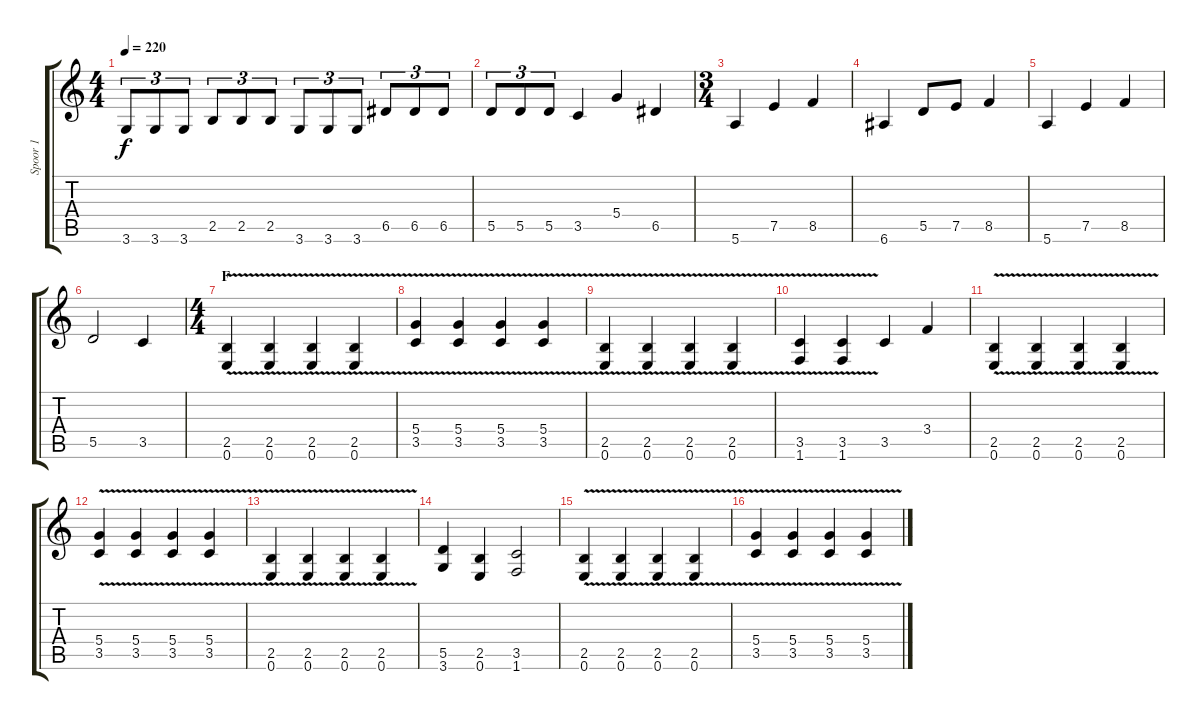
\track ("Spoor 1" "Spoor 1") {instrument overdrivenguitar}
\staff {score tabs}
\tuning (E4 B3 G3 D3 A2 E2) {hide}
\ts (4 4)
\tempo 220
\clef g2
\ks c
3.6.8{tu (3 2) dy f} 3.6.8{tu (3 2)} 3.6.8{tu (3 2)} 2.5.8{tu (3 2)} 2.5.8{tu (3 2)} 2.5.8{tu (3 2)} 3.6.8{tu (3 2)} 3.6.8{tu (3 2)} 3.6.8{tu (3 2)} 6.5.8{tu (3 2)} 6.5.8{tu (3 2)} 6.5.8{tu (3 2)} |
5.5.8{tu (3 2)} 5.5.8{tu (3 2)} 5.5.8{tu (3 2)} 3.5.4 5.4.4 6.5.4 |
\ts (3 4)
5.6.4 7.5.4 8.5.4 |
6.6.4 5.5.8 7.5.8 8.5.4 |
5.6.4 7.5.4 8.5.4 |
5.5.2 3.5.4 |
\ts (4 4)
\section ("" "F")
(2.5{v} 0.6{v}).4{volume 10} (2.5{v} 0.6{v}).4 (2.5{v} 0.6{v}).4 (2.5{v} 0.6{v}).4 |
(5.4{v} 3.5{v}).4 (5.4{v} 3.5{v}).4 (5.4{v} 3.5{v}).4 (5.4{v} 3.5{v}).4 |
(2.5{v} 0.6{v}).4 (2.5{v} 0.6{v}).4 (2.5{v} 0.6{v}).4 (2.5{v} 0.6{v}).4 |
(3.5{v} 1.6{v}).4 (3.5{v} 1.6{v}).4 3.5.4 3.4.4 |
(2.5{v} 0.6{v}).4 (2.5{v} 0.6{v}).4 (2.5{v} 0.6{v}).4 (2.5{v} 0.6{v}).4 |
(5.4{v} 3.5{v}).4 (5.4{v} 3.5{v}).4 (5.4{v} 3.5{v}).4 (5.4{v} 3.5{v}).4 |
(2.5{v} 0.6{v}).4 (2.5{v} 0.6{v}).4 (2.5{v} 0.6{v}).4 (2.5{v} 0.6{v}).4 |
(5.5 3.6).4 (2.5 0.6).4 (3.5 1.6).2 |
(2.5{v} 0.6{v}).4 (2.5{v} 0.6{v}).4 (2.5{v} 0.6{v}).4 (2.5{v} 0.6{v}).4 |
(5.4{v} 3.5{v}).4 (5.4{v} 3.5{v}).4 (5.4{v} 3.5{v}).4 (5.4{v} 3.5{v}).4
